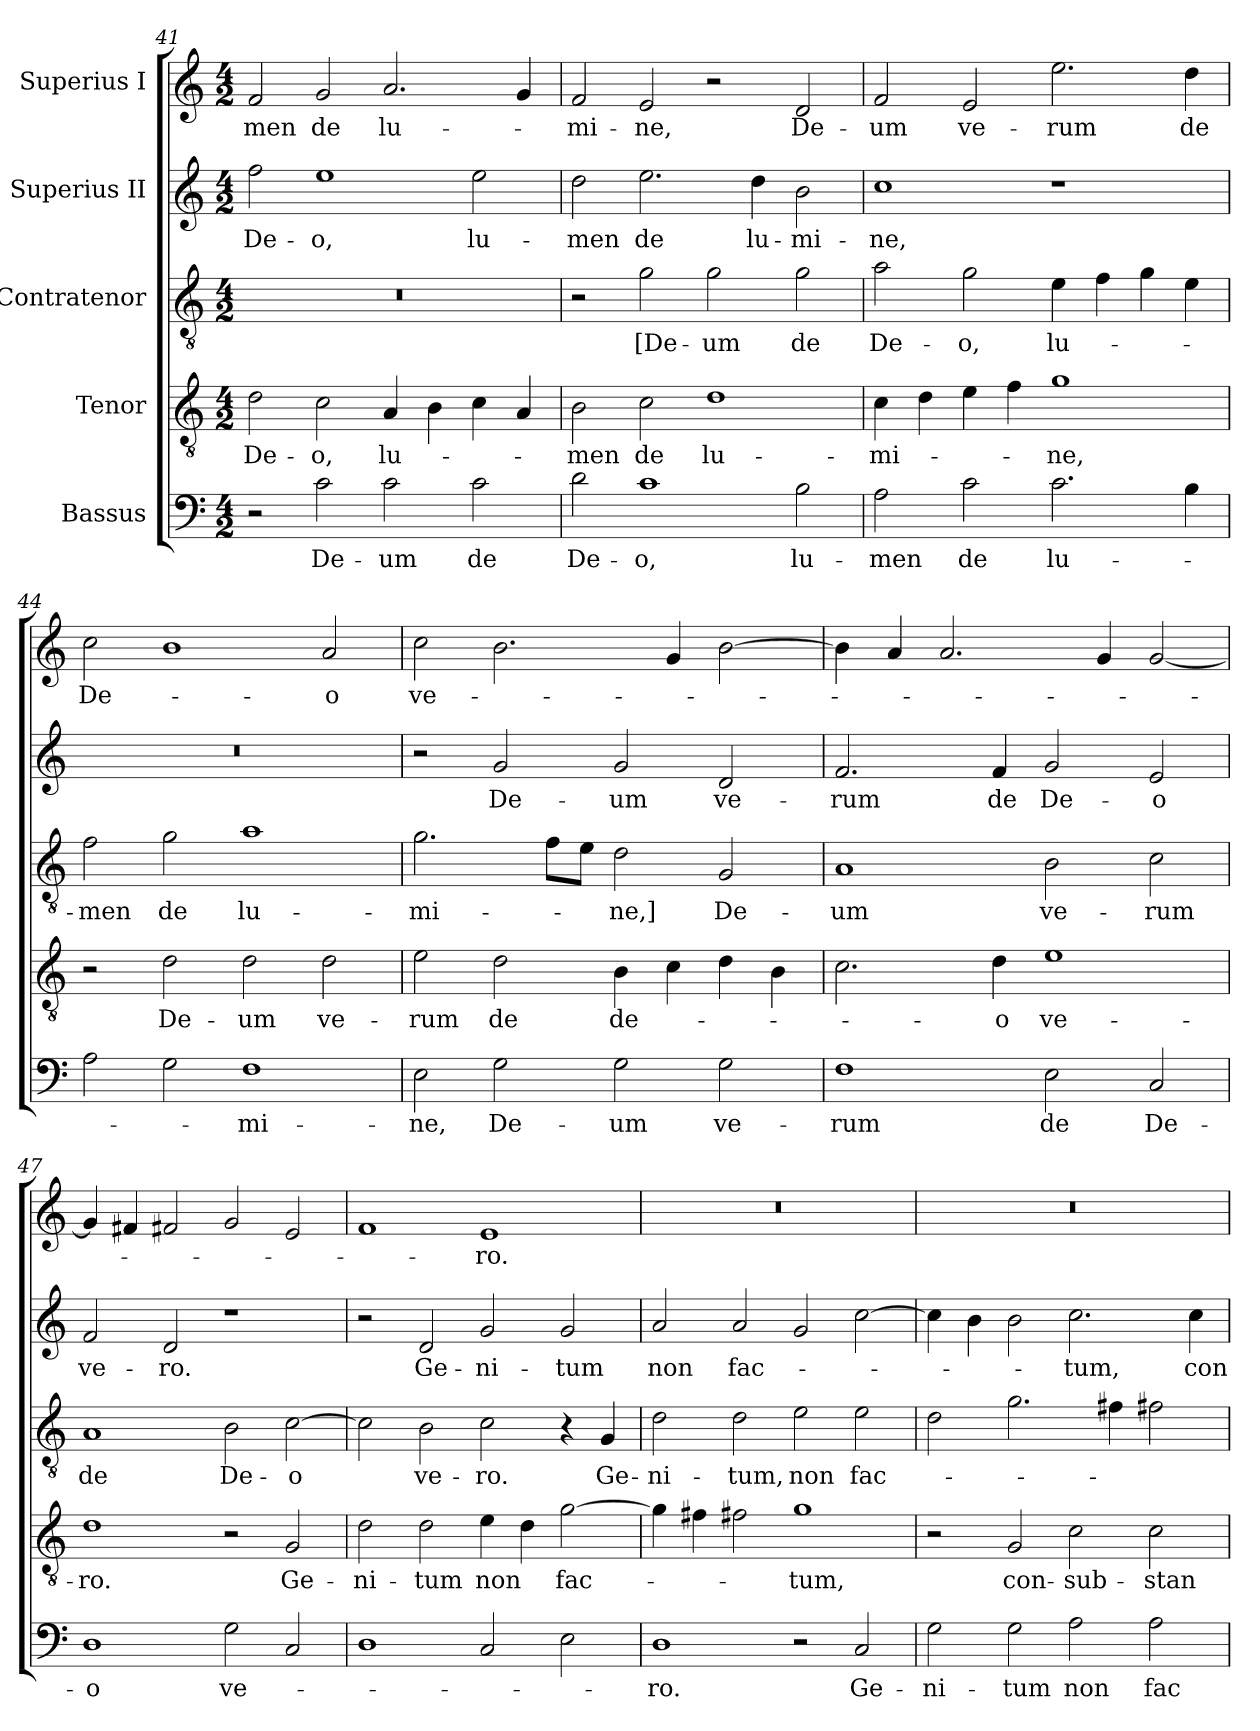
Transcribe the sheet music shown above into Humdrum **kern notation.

**kern	**text	**kern	**text	**kern	**text	**kern	**text	**kern	**text
*part5	*part5	*part4	*part4	*part3	*part3	*part2	*part2	*part1	*part1
*staff5	*staff5	*staff4	*staff4	*staff3	*staff3	*staff2	*staff2	*staff1	*staff1
*I"Bassus	*	*I"Tenor	*	*I"Contratenor	*	*I"Superius II	*	*I"Superius I	*
*clefF4	*	*clefGv2	*	*clefGv2	*	*clefG2	*	*clefG2	*
*k[]	*	*k[]	*	*k[]	*	*k[]	*	*k[]	*
*M4/2	*	*M4/2	*	*M4/2	*	*M4/2	*	*M4/2	*
=41	=41	=41	=41	=41	=41	=41	=41	=41	=41
2r	.	2d\	De-	0r	.	2ff\	De-	2f/	-men
2c\	De-	2c\	-o,	.	.	1ee\	-o,	2g/	de
2c\	-um	4A/	lu-	.	.	.	.	2.a/	lu-
.	.	4B\	.	.	.	.	.	.	.
2c\	de	4c\	.	.	.	2ee\	lu-	.	.
.	.	4A/	.	.	.	.	.	4g/	.
=42	=42	=42	=42	=42	=42	=42	=42	=42	=42
2d\	De-	2B\	-men	2r	.	2dd\	-men	2f/	-mi-
1c\	-o,	2c\	de	2g\	[De-	2.ee\	de	2e/	-ne,
.	.	1d\	lu-	2g\	-um	.	.	2r	.
.	.	.	.	.	.	4dd\	lu-	.	.
2B\	lu-	.	.	2g\	de	2b\	-mi-	2d/	De-
=43	=43	=43	=43	=43	=43	=43	=43	=43	=43
2A\	-men	4c\	-mi-	2a\	De-	1cc\	-ne,	2f/	-um
.	.	4d\	.	.	.	.	.	.	.
2c\	de	4e\	.	2g\	-o,	.	.	2e/	ve-
.	.	4f\	.	.	.	.	.	.	.
2.c\	lu-	1g\	-ne,	4e\	lu-	1r	.	2.ee\	-rum
.	.	.	.	4f\	.	.	.	.	.
.	.	.	.	4g\	.	.	.	.	.
4B\	.	.	.	4e\	.	.	.	4dd\	de
=44	=44	=44	=44	=44	=44	=44	=44	=44	=44
2A\	.	2r	.	2f\	-men	0r	.	2cc\	De-
2G\	.	2d\	De-	2g\	de	.	.	1b\	.
1F\	-mi-	2d\	-um	1a\	lu-	.	.	.	.
.	.	2d\	ve-	.	.	.	.	2a/	-o
=45	=45	=45	=45	=45	=45	=45	=45	=45	=45
2E\	-ne,	2e\	-rum	2.g\	-mi-	2r	.	2cc\	ve-
2G\	De-	2d\	de	.	.	2g/	De-	2.b\	.
.	.	.	.	8f\L	.	.	.	.	.
.	.	.	.	8e\J	.	.	.	.	.
2G\	-um	4B\	de-	2d\	-ne,]	2g/	-um	.	.
.	.	4c\	.	.	.	.	.	4g/	.
2G\	ve-	4d\	.	2G/	De-	2d/	ve-	[2b\	.
.	.	4B\	.	.	.	.	.	.	.
=46	=46	=46	=46	=46	=46	=46	=46	=46	=46
1F\	-rum	2.c\	.	1A/	-um	2.f/	-rum	4b\]	.
.	.	.	.	.	.	.	.	4a/	.
.	.	.	.	.	.	.	.	2.a/	.
.	.	4d\	-o	.	.	4f/	de	.	.
2E\	de	1e\	ve-	2B\	ve-	2g/	De-	.	.
.	.	.	.	.	.	.	.	4g/	.
2C/	De-	.	.	2c\	-rum	2e/	-o	[2g/	.
=47	=47	=47	=47	=47	=47	=47	=47	=47	=47
1D\	-o	1d\	-ro.	1A/	de	2f/	ve-	4g/]	.
.	.	.	.	.	.	.	.	4f#X/	.
.	.	.	.	.	.	2d/	-ro.	2f#X/	.
2G\	ve-	2r	.	2B\	De-	1r	.	2g/	.
2C/	.	2G/	Ge-	[2c\	-o	.	.	2e/	.
=48	=48	=48	=48	=48	=48	=48	=48	=48	=48
1D\	.	2d\	-ni-	2c\]	.	2r	.	1f/	.
.	.	2d\	-tum	2B\	ve-	2d/	Ge-	.	.
2C/	.	4e\	non	2c\	-ro.	2g/	-ni-	1e/	-ro.
.	.	4d\	.	.	.	.	.	.	.
2E\	.	[2g\	fac-	4r	.	2g/	-tum	.	.
.	.	.	.	4G/	Ge-	.	.	.	.
=49	=49	=49	=49	=49	=49	=49	=49	=49	=49
1D\	-ro.	4g\]	.	2d\	-ni-	2a/	non	0r	.
.	.	4f#X\	.	.	.	.	.	.	.
.	.	2f#X\	.	2d\	-tum,	2a/	fac-	.	.
2r	.	1g\	-tum,	2e\	non	2g/	.	.	.
2C/	Ge-	.	.	2e\	fac-	[2cc\	.	.	.
=50	=50	=50	=50	=50	=50	=50	=50	=50	=50
2G\	-ni-	2r	.	2d\	.	4cc\]	.	0r	.
.	.	.	.	.	.	4b\	.	.	.
2G\	-tum	2G/	con-	2.g\	.	2b\	.	.	.
2A\	non	2c\	-sub-	.	.	2.cc\	-tum,	.	.
.	.	.	.	4f#X\	.	.	.	.	.
2A\	fac-	2c\	-stan-	2f#X\	.	.	.	.	.
.	.	.	.	.	.	4cc\	con-	.	.
=	=	=	=	=	=	=	=	=	=
*-	*-	*-	*-	*-	*-	*-	*-	*-	*-
